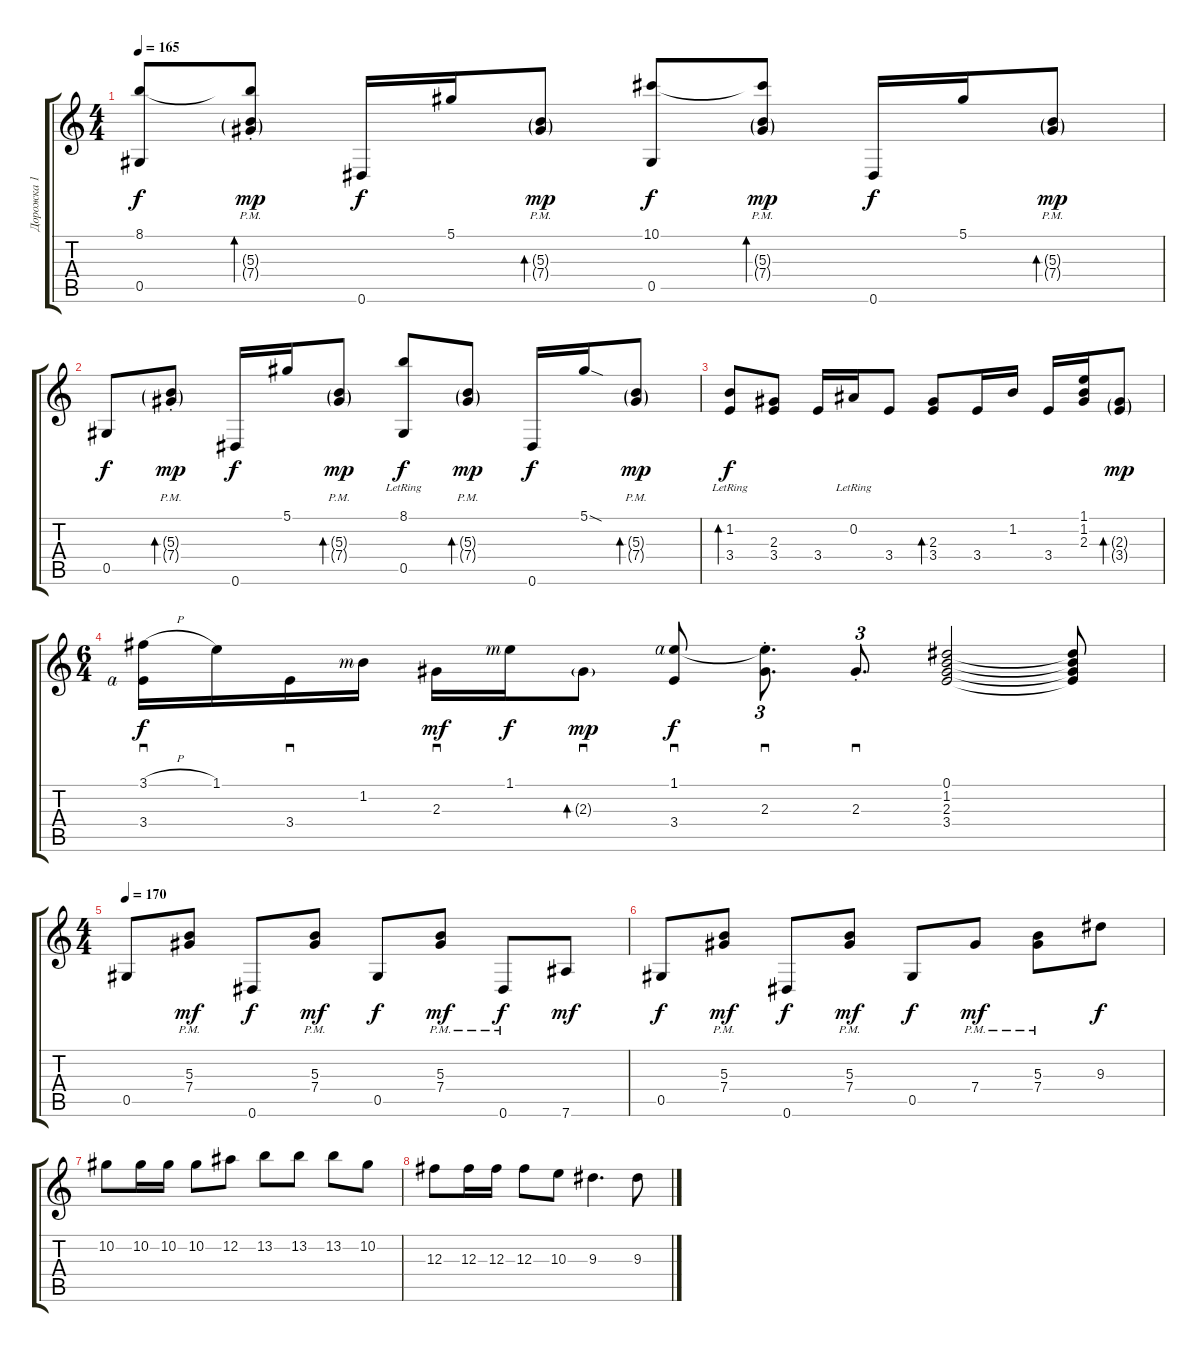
\track ("Дорожка 1" "Дорожка 1") {instrument acousticguitarsteel}
\staff {score tabs}
\tuning (Eb4 Bb3 Gb3 Db3 Ab2 Eb2) {hide}
\ts (4 4)
\tempo 165
\clef g2
\ks c
(8.1 0.5).8{dy f} (8.1{t} 5.3{g st} 7.4{g pm st}).8{bd 60 dy mp} 0.6.16{dy f} 5.1.16 (5.3{g pm} 7.4{g pm}).8{bd 60 dy mp} (10.1 0.5).8{dy f} (10.1{t} 5.3{g pm} 7.4{g pm}).8{bd 60 dy mp} 0.6.16{dy f} 5.1.16 (5.3{g pm} 7.4{g pm}).8{bd 60 dy mp} |
0.5.8{dy f} (5.3{g st} 7.4{g pm st}).8{bd 60 dy mp} 0.6.16{dy f} 5.1.16 (5.3{g pm} 7.4{g pm}).8{bd 60 dy mp} (8.1{lr} 0.5).8{dy f} (5.3{g pm} 7.4{g pm}).8{bd 60 dy mp} 0.6.16{dy f} 5.1{sod}.16 (5.3{g pm} 7.4{g pm}).8{bd 60 dy mp} |
(1.2{lr} 3.4).8{bd 60 dy f} (2.3 3.4).8 3.4.16 0.2{lr}.16 3.4.8 (2.3 3.4).8{bd 60} 3.4.16 1.2.16 3.4.16 (1.1 1.2 2.3).16 (2.3{g} 3.4{g}).8{bd 120 dy mp} |
\ts (6 4)
(3.1{h} 3.4{rf 4}).16{sd dy f} 1.1.16 3.4.16{sd} 1.2{rf 3}.16 2.3.16{sd dy mf} 1.1{rf 3}.16{dy f} 2.3{g}.8{sd bd 60 dy mp} (1.1{rf 4} 3.4).8{sd dy f} (1.1{t} 2.3{st}).8{d sd tu (3 2)} 2.3{st}.8{d sd tu (3 2)} (0.1 1.2 2.3 3.4).2 (0.1{t} 1.2{t} 2.3{t} 3.4{t}).8 |
\ts (4 4)
\tempo 170
0.5.8 (5.3{pm} 7.4{pm}).8{dy mf} 0.6.8{dy f} (5.3{pm} 7.4{pm}).8{dy mf} 0.5.8{dy f} (5.3{pm} 7.4{pm}).8{dy mf} 0.6{pm}.8{dy f} 7.6.8{dy mf} |
0.5.8{dy f} (5.3{pm} 7.4{pm}).8{dy mf} 0.6.8{dy f} (5.3{pm} 7.4{pm}).8{dy mf} 0.5.8{dy f} 7.4{pm}.8{dy mf} (5.3{pm} 7.4{pm}).8 9.3.8{dy f} |
10.2.8 10.2.16 10.2.16 10.2.8 12.2.8 13.2.8 13.2.8 13.2.8 10.2.8 |
12.3.8 12.3.16 12.3.16 12.3.8 10.3.8 9.3.4{d} 9.3.8
